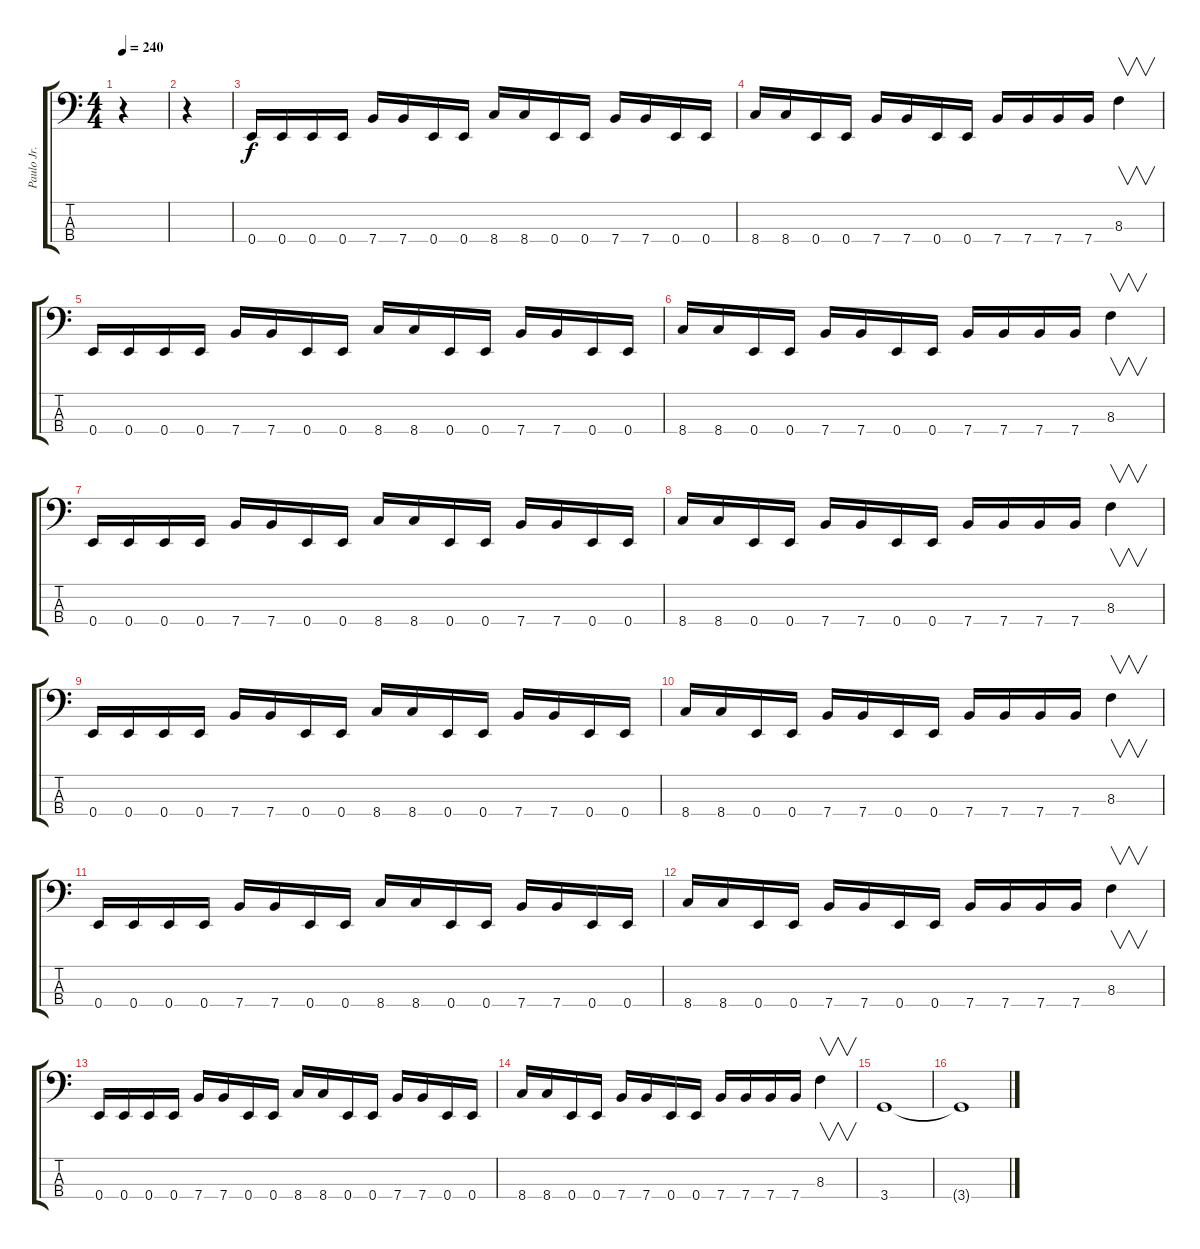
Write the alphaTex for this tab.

\track ("Paulo Jr." "Paulo Jr.") {instrument electricbasspick}
\staff {score tabs}
\tuning (G2 D2 A1 E1) {hide}
\ts (4 4)
\tempo 240
\clef f4
\ks c
r.4{dy f} |
r.4 |
0.4.16 0.4.16 0.4.16 0.4.16 7.4.16 7.4.16 0.4.16 0.4.16 8.4.16 8.4.16 0.4.16 0.4.16 7.4.16 7.4.16 0.4.16 0.4.16 |
8.4.16 8.4.16 0.4.16 0.4.16 7.4.16 7.4.16 0.4.16 0.4.16 7.4.16 7.4.16 7.4.16 7.4.16 8.3.4{v} |
0.4.16 0.4.16 0.4.16 0.4.16 7.4.16 7.4.16 0.4.16 0.4.16 8.4.16 8.4.16 0.4.16 0.4.16 7.4.16 7.4.16 0.4.16 0.4.16 |
8.4.16 8.4.16 0.4.16 0.4.16 7.4.16 7.4.16 0.4.16 0.4.16 7.4.16 7.4.16 7.4.16 7.4.16 8.3.4{v} |
0.4.16 0.4.16 0.4.16 0.4.16 7.4.16 7.4.16 0.4.16 0.4.16 8.4.16 8.4.16 0.4.16 0.4.16 7.4.16 7.4.16 0.4.16 0.4.16 |
8.4.16 8.4.16 0.4.16 0.4.16 7.4.16 7.4.16 0.4.16 0.4.16 7.4.16 7.4.16 7.4.16 7.4.16 8.3.4{v} |
0.4.16 0.4.16 0.4.16 0.4.16 7.4.16 7.4.16 0.4.16 0.4.16 8.4.16 8.4.16 0.4.16 0.4.16 7.4.16 7.4.16 0.4.16 0.4.16 |
8.4.16 8.4.16 0.4.16 0.4.16 7.4.16 7.4.16 0.4.16 0.4.16 7.4.16 7.4.16 7.4.16 7.4.16 8.3.4{v} |
0.4.16 0.4.16 0.4.16 0.4.16 7.4.16 7.4.16 0.4.16 0.4.16 8.4.16 8.4.16 0.4.16 0.4.16 7.4.16 7.4.16 0.4.16 0.4.16 |
8.4.16 8.4.16 0.4.16 0.4.16 7.4.16 7.4.16 0.4.16 0.4.16 7.4.16 7.4.16 7.4.16 7.4.16 8.3.4{v} |
0.4.16 0.4.16 0.4.16 0.4.16 7.4.16 7.4.16 0.4.16 0.4.16 8.4.16 8.4.16 0.4.16 0.4.16 7.4.16 7.4.16 0.4.16 0.4.16 |
8.4.16 8.4.16 0.4.16 0.4.16 7.4.16 7.4.16 0.4.16 0.4.16 7.4.16 7.4.16 7.4.16 7.4.16 8.3.4{v} |
3.4.1 |
3.4{t}.1
